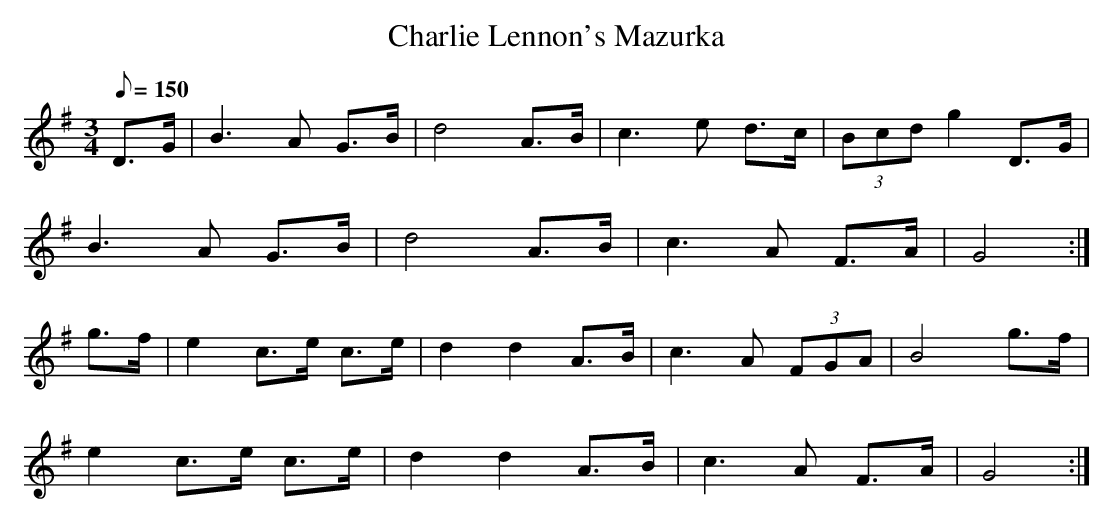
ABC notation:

X:1
T:Charlie Lennon's Mazurka
M:3/4
L:1/8
Q:150
K:G
D>G|B3 A G>B|d4  A>B|c3 e d>c|(3Bcd g2 D>G|!
B3 A G>B|d4  A>B|c3 A F>A|G4:|!
g>f|e2 c>e c>e|d2 d2  A>B|c3 A (3FGA|B4 g>f|!
e2 c>e c>e|d2 d2 A>B|c3 A F>A|G4:|!
